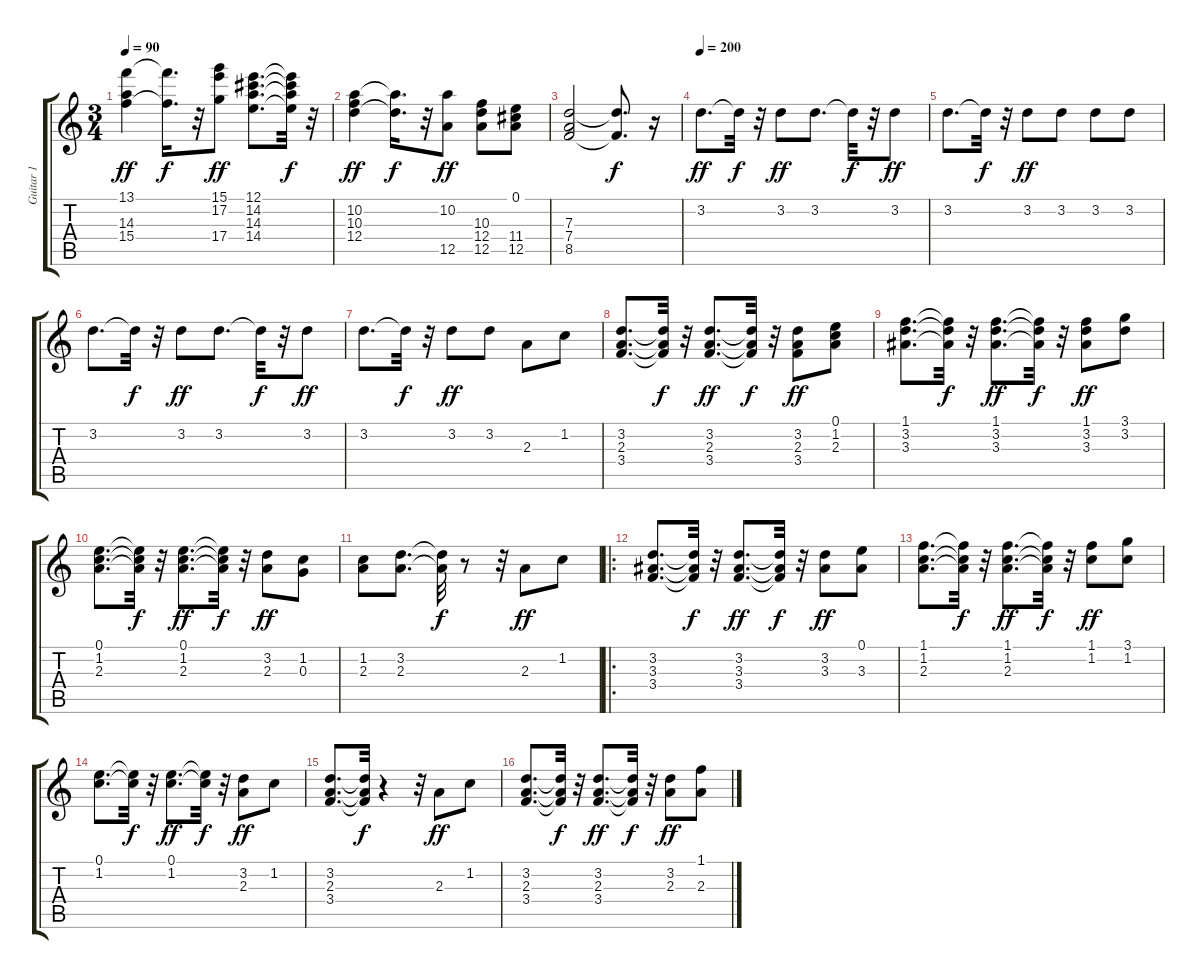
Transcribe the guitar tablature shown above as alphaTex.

\track ("Guitar 1" "Guitar 1") {instrument overdrivenguitar}
\staff {score tabs}
\tuning (E4 B3 G3 D3 A2 E2) {hide}
\ts (3 4)
\tempo 90
\clef g2
\ks c
(13.1 14.3 15.4).4{dy ff} (13.1{t} 15.4{t}).16{d dy f} r.32 (15.1 17.2 17.4).8{dy ff} (12.1 14.2 14.3 14.4).8{d} (12.1{t} 14.2{t} 14.3{t} 14.4{t}).32{dy f} r.32 |
(10.2 10.3 12.4).4{dy ff} (10.2{t} 12.4{t}).16{d dy f} r.32 (10.2 12.5).8{dy ff} (10.3 12.4 12.5).8 (0.1 11.4 12.5).8 |
(7.3 7.4 8.5).2 (7.3{t} 8.5{t}).8{d dy f} r.16 |
\tempo 200
3.2.8{d dy ff} 3.2{t}.32{dy f} r.32 3.2.8{dy ff} 3.2.8{d} 3.2{t}.32{dy f} r.32 3.2.8{dy ff} |
3.2.8{d} 3.2{t}.32{dy f} r.32 3.2.8{dy ff} 3.2.8 3.2.8 3.2.8 |
3.2.8{d} 3.2{t}.32{dy f} r.32 3.2.8{dy ff} 3.2.8{d} 3.2{t}.32{dy f} r.32 3.2.8{dy ff} |
3.2.8{d} 3.2{t}.32{dy f} r.32 3.2.8{dy ff} 3.2.8 2.3.8 1.2.8 |
(3.2 2.3 3.4).8{d} (3.2{t} 2.3{t} 3.4{t}).32{dy f} r.32 (3.2 2.3 3.4).8{d dy ff} (3.2{t} 2.3{t} 3.4{t}).32{dy f} r.32 (3.2 2.3 3.4).8{dy ff} (0.1 1.2 2.3).8 |
(1.1 3.2 3.3).8{d} (1.1{t} 3.2{t} 3.3{t}).32{dy f} r.32 (1.1 3.2 3.3).8{d dy ff} (1.1{t} 3.2{t} 3.3{t}).32{dy f} r.32 (1.1 3.2 3.3).8{dy ff} (3.1 3.2).8 |
(0.1 1.2 2.3).8{d} (0.1{t} 1.2{t} 2.3{t}).32{dy f} r.32 (0.1 1.2 2.3).8{d dy ff} (0.1{t} 1.2{t} 2.3{t}).32{dy f} r.32 (3.2 2.3).8{dy ff} (1.2 0.3).8 |
(1.2 2.3).8 (3.2 2.3).8{d} (3.2{t} 2.3{t}).32{dy f} r.8 r.32 2.3.8{dy ff} 1.2.8 |
\ro
(3.2 3.3 3.4).8{d} (3.2{t} 3.3{t} 3.4{t}).32{dy f} r.32 (3.2 3.3 3.4).8{d dy ff} (3.2{t} 3.3{t} 3.4{t}).32{dy f} r.32 (3.2 3.3).8{dy ff} (0.1 3.3).8 |
(1.1 1.2 2.3).8{d} (1.1{t} 1.2{t} 2.3{t}).32{dy f} r.32 (1.1 1.2 2.3).8{d dy ff} (1.1{t} 1.2{t} 2.3{t}).32{dy f} r.32 (1.1 1.2).8{dy ff} (3.1 1.2).8 |
(0.1 1.2).8{d} (0.1{t} 1.2{t}).32{dy f} r.32 (0.1 1.2).8{d dy ff} (0.1{t} 1.2{t}).32{dy f} r.32 (3.2 2.3).8{dy ff} 1.2.8 |
(3.2 2.3 3.4).8{d} (3.2{t} 2.3{t} 3.4{t}).32{dy f} r.4 r.32 2.3.8{dy ff} 1.2.8 |
(3.2 2.3 3.4).8{d} (3.2{t} 2.3{t} 3.4{t}).32{dy f} r.32 (3.2 2.3 3.4).8{d dy ff} (3.2{t} 2.3{t} 3.4{t}).32{dy f} r.32 (3.2 2.3).8{dy ff} (1.1 2.3).8
